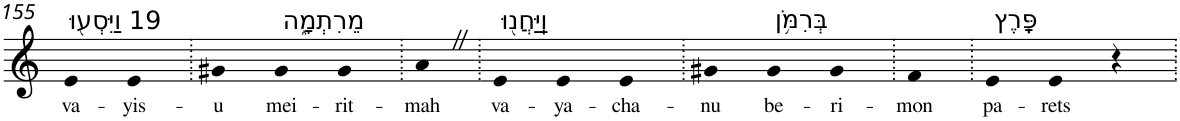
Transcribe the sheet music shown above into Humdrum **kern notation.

**kern	**text
*part1	*part1
*staff1	*staff1
*I"Piano	*
*I'Pno	*
!!LO:PB:g=z
*clefG2	*
*k[]	*
=155	=155
!LO:TX:a:t=19 וַיִּסְע֖וּ	!
!	!LO:LY:b
4e	va-
!	!LO:LY:b
4e	-yis-
=156.	=156.
!	!LO:LY:b
4g#X	-u
!LO:TX:a:t=מֵרִתְמָ֑ה	!
!	!LO:LY:b
4g#	mei-
!	!LO:LY:b
4g#	-rit-
=157.	=157.
!	!LO:LY:b
4aZ	-mah
=158.	=158.
!LO:TX:a:t=וַֽיַּחֲנ֖וּ	!
!	!LO:LY:b
4e	va-
!	!LO:LY:b
4e	-ya-
!	!LO:LY:b
4e	-cha-
=159.	=159.
!	!LO:LY:b
4g#X	-nu
!LO:TX:a:t=בְּרִמֹּ֥ן	!
!	!LO:LY:b
4g#	be-
!	!LO:LY:b
4g#	-ri-
=160.	=160.
!	!LO:LY:b
4f	-mon
=161.	=161.
!LO:TX:a:t=פָּֽרֶץ	!
!	!LO:LY:b
4e	pa-
!	!LO:LY:b
4e	-rets
4r	.
=.	=.
*-	*-
